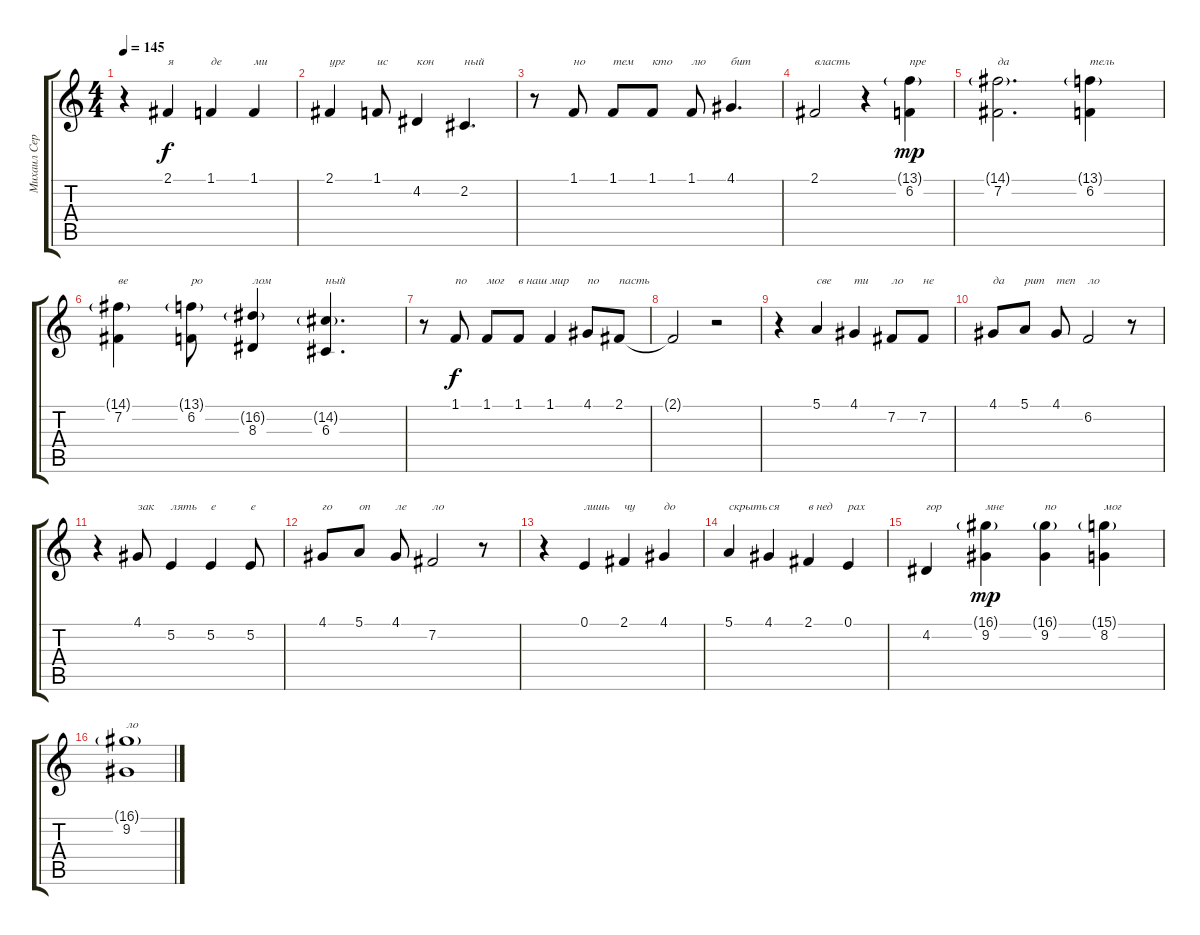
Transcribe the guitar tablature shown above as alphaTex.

\track ("Михаил Серышев" "Михаил Сер") {instrument cello}
\staff {score tabs}
\tuning (E4 B3 G3 D3 A2 E2) {hide}
\ts (4 4)
\tempo 145
\clef g2
\ks c
r.4{dy f} 2.1.4{txt "я "} 1.1.4{txt "де"} 1.1.4{txt "ми"} |
2.1.4{txt "ург"} 1.1.8{txt "ис"} 4.2.4{txt "кон"} 2.2.4{d txt "ный"} |
r.8 1.1.8{txt "но"} 1.1.8{txt "тем"} 1.1.8{txt "кто"} 1.1.8{txt "лю"} 4.1.4{d txt "бит"} |
2.1.2{txt "власть"} r.4 (13.1{g} 6.2).4{txt "пре" dy mp} |
(14.1{g} 7.2).2{d txt "да"} (13.1{g} 6.2).4{txt "тель"} |
(14.1{g} 7.2).4{txt "ве"} (13.1{g} 6.2).8{txt "ро"} (16.2{g} 8.3).4{txt "лом"} (14.2{g} 6.3).4{d txt "ный"} |
r.8 1.1.8{txt "по" dy f} 1.1.8{txt "мог"} 1.1.8{txt "в наш"} 1.1.4{txt "мир"} 4.1.8{txt "по"} 2.1.8{txt "пасть"} |
2.1{t}.2 r.2 |
r.4 5.1.4{txt "све"} 4.1.4{txt "ти"} 7.2.8{txt "ло"} 7.2.8{txt "не"} |
4.1.8{txt "да"} 5.1.8{txt "рит"} 4.1.8{txt "теп"} 6.2.2{txt "ло"} r.8 |
r.4 4.1.8{txt "зак"} 5.2.4{txt "лять"} 5.2.4{txt "е"} 5.2.8{txt "е"} |
4.1.8{txt "го"} 5.1.8{txt "оп"} 4.1.8{txt "ле"} 7.2.2{txt "ло"} r.8 |
r.4 0.1.4{txt "лишь"} 2.1.4{txt "чу"} 4.1.4{txt "до"} |
5.1.4{txt "скрыть"} 4.1.4{txt "ся"} 2.1.4{txt "в нед"} 0.1.4{txt "рах"} |
4.2.4{txt "гор"} (16.1{g} 9.2).4{txt "мне" dy mp} (16.1{g} 9.2).4{txt "по"} (15.1{g} 8.2).4{txt "мог"} |
(16.1{g} 9.2).1{txt "ло"}
